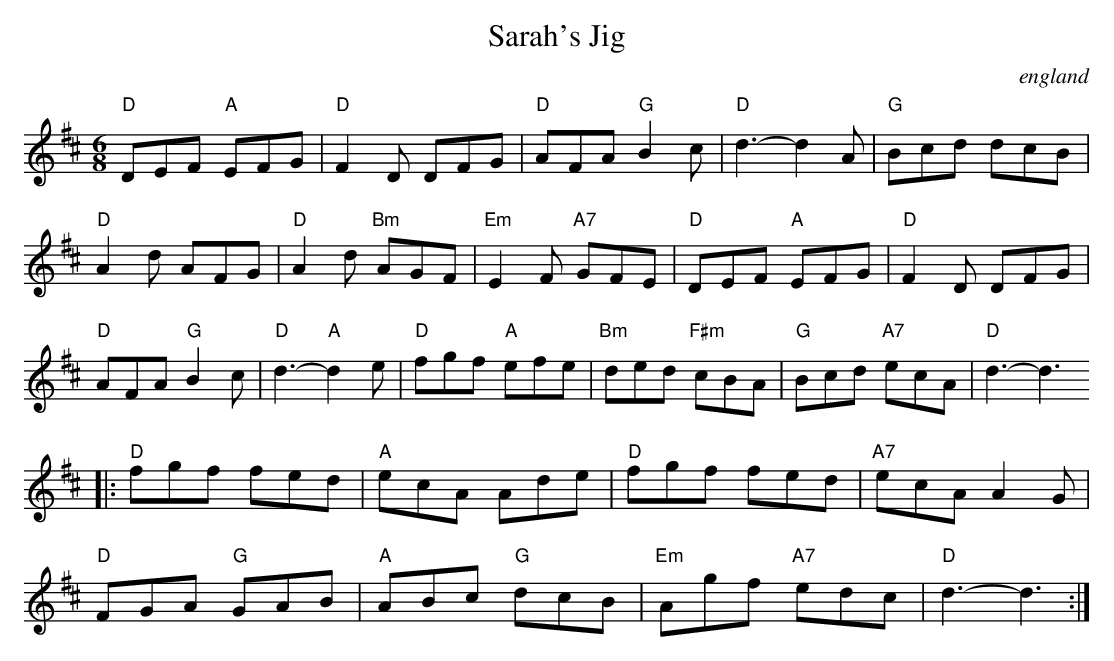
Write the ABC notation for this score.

X:1
T:Sarah's Jig
O:england
M:6/8
K:D
"D"DEF "A"EFG|"D"F2D DFG|"D"AFA "G"B2c|"D"d3 -d2A|"G"Bcd dcB|
"D"A2d AFG|"D"A2d "Bm"AGF|"Em"E2F "A7"GFE|"D"DEF "A"EFG|"D"F2D DFG|
"D"AFA "G"B2c|"D"d3 -"A"d2e|"D"fgf "A"efe|"Bm"ded "F#m"cBA|"G"Bcd "A7"ecA|\
"D"d3 -d3
|:"D"fgf fed|"A"ecA Ade|"D"fgf fed|"A7"ecA A2G|
"D"FGA "G"GAB|"A"ABc "G"dcB|"Em"Agf "A7"edc|"D"d3 -d3:|
